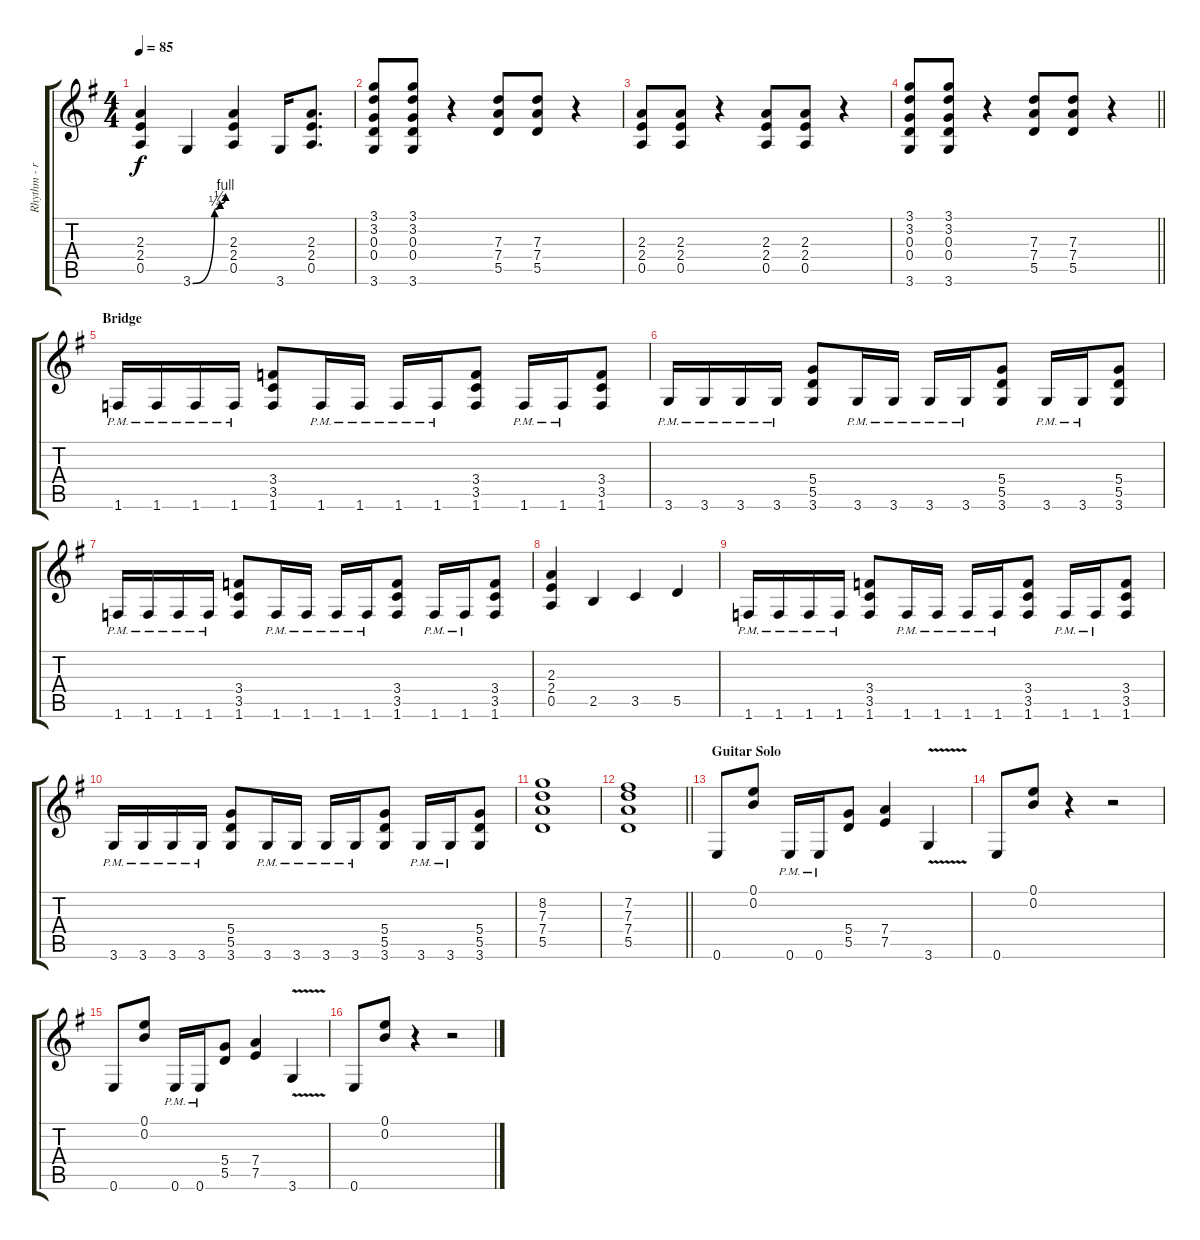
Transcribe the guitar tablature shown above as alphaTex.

\track ("Rhythm - right" "Rhythm - r") {instrument distortionguitar}
\staff {score tabs}
\tuning (E4 B3 G3 D3 A2 E2) {hide}
\ts (4 4)
\tempo 85
\clef g2
\ks g
(2.3 2.4 0.5).4{dy f} 3.6{be (custom 0 0 40 1 50 2 60 4)}.4 (2.3 2.4 0.5).4 3.6.16 (2.3 2.4 0.5).8{d} |
(3.1 3.2 0.3 0.4 3.6).8 (3.1 3.2 0.3 0.4 3.6).8 r.4 (7.3 7.4 5.5).8 (7.3 7.4 5.5).8 r.4 |
(2.3 2.4 0.5).8 (2.3 2.4 0.5).8 r.4 (2.3 2.4 0.5).8 (2.3 2.4 0.5).8 r.4 |
\barLineRight lightlight
(3.1 3.2 0.3 0.4 3.6).8 (3.1 3.2 0.3 0.4 3.6).8 r.4 (7.3 7.4 5.5).8 (7.3 7.4 5.5).8 r.4 |
\section ("" "Bridge")
1.6{pm}.16 1.6{pm}.16 1.6{pm}.16 1.6{pm}.16 (3.4 3.5 1.6).8 1.6{pm}.16 1.6{pm}.16 1.6{pm}.16 1.6{pm}.16 (3.4 3.5 1.6).8 1.6{pm}.16 1.6{pm}.16 (3.4 3.5 1.6).8 |
3.6{pm}.16 3.6{pm}.16 3.6{pm}.16 3.6{pm}.16 (5.4 5.5 3.6).8 3.6{pm}.16 3.6{pm}.16 3.6{pm}.16 3.6{pm}.16 (5.4 5.5 3.6).8 3.6{pm}.16 3.6{pm}.16 (5.4 5.5 3.6).8 |
1.6{pm}.16 1.6{pm}.16 1.6{pm}.16 1.6{pm}.16 (3.4 3.5 1.6).8 1.6{pm}.16 1.6{pm}.16 1.6{pm}.16 1.6{pm}.16 (3.4 3.5 1.6).8 1.6{pm}.16 1.6{pm}.16 (3.4 3.5 1.6).8 |
(2.3 2.4 0.5).4 2.5.4 3.5.4 5.5.4 |
1.6{pm}.16 1.6{pm}.16 1.6{pm}.16 1.6{pm}.16 (3.4 3.5 1.6).8 1.6{pm}.16 1.6{pm}.16 1.6{pm}.16 1.6{pm}.16 (3.4 3.5 1.6).8 1.6{pm}.16 1.6{pm}.16 (3.4 3.5 1.6).8 |
3.6{pm}.16 3.6{pm}.16 3.6{pm}.16 3.6{pm}.16 (5.4 5.5 3.6).8 3.6{pm}.16 3.6{pm}.16 3.6{pm}.16 3.6{pm}.16 (5.4 5.5 3.6).8 3.6{pm}.16 3.6{pm}.16 (5.4 5.5 3.6).8 |
(8.2 7.3 7.4 5.5).1 |
\barLineRight lightlight
(7.2 7.3 7.4 5.5).1 |
\section ("" "Guitar Solo")
0.6.8 (0.1 0.2).8 0.6{pm}.16 0.6{pm}.16 (5.4 5.5).8 (7.4 7.5).4 3.6{v}.4 |
0.6.8 (0.1 0.2).8 r.4 r.2 |
0.6.8 (0.1 0.2).8 0.6{pm}.16 0.6{pm}.16 (5.4 5.5).8 (7.4 7.5).4 3.6{v}.4 |
0.6.8 (0.1 0.2).8 r.4 r.2
